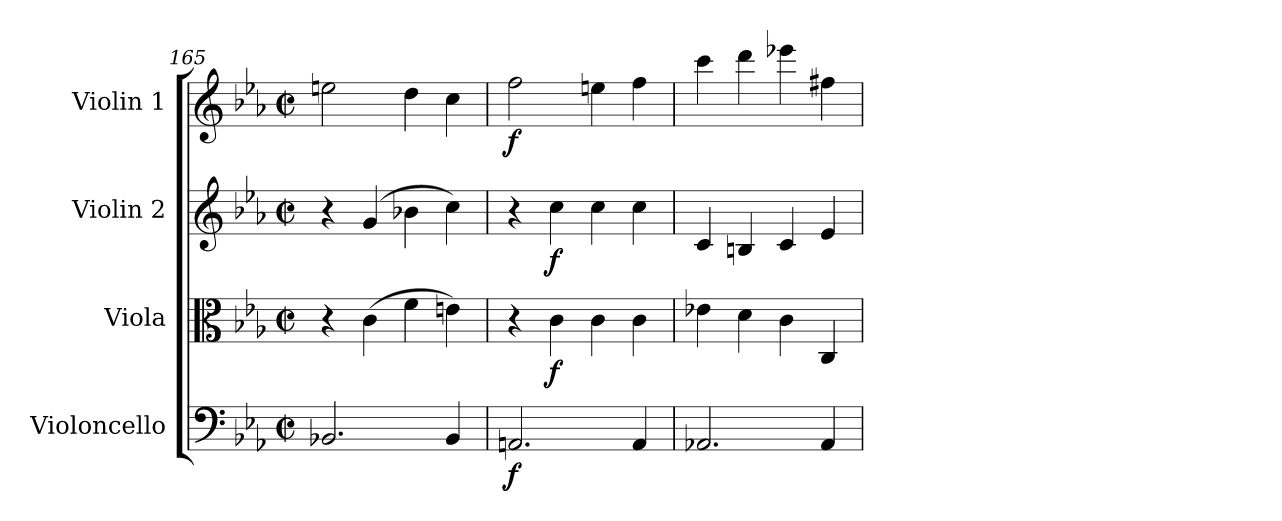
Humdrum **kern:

**kern	**dynam	**kern	**dynam	**kern	**dynam	**kern	**dynam
*part4	*part4	*part3	*part3	*part2	*part2	*part1	*part1
*staff4	*staff4	*staff3	*staff3	*staff2	*staff2	*staff1	*staff1
*I"Violoncello	*	*I"Viola	*	*I"Violin 2	*	*I"Violin 1	*
*I'Vc	*	*I'Vla	*	*I'Vln	*	*I'Vln	*
*clefF4	*	*clefC3	*	*clefG2	*	*clefG2	*
*k[b-e-a-]	*	*k[b-e-a-]	*	*k[b-e-a-]	*	*k[b-e-a-]	*
*M2/2	*	*M2/2	*	*M2/2	*	*M2/2	*
*met(c|)	*	*met(c|)	*	*met(c|)	*	*met(c|)	*
=165	=165	=165	=165	=165	=165	=165	=165
2.BB-X/	.	4r	.	4r	.	2een\	.
.	.	(4c\	.	(4g/	.	.	.
.	.	4f\	.	4b-X\	.	4dd\	.
4BB-/	.	4en\)	.	4cc\)	.	4cc\	.
=166	=166	=166	=166	=166	=166	=166	=166
!	!LO:DY:b	!	!	!	!	!	!LO:DY:b
2.AAn/	f	4r	.	4r	.	2ff\	f
!	!	!	!LO:DY:b	!	!LO:DY:b	!	!
.	.	4c\	f	4cc\	f	.	.
.	.	4c\	.	4cc\	.	4een\	.
4AA/	.	4c\	.	4cc\	.	4ff\	.
=167	=167	=167	=167	=167	=167	=167	=167
2.AA-X/	.	4e-X\	.	4c/	.	4ccc\	.
.	.	4d\	.	4Bn/	.	4ddd\	.
.	.	4c\	.	4c/	.	4eee-X\	.
4AA-/	.	4C/	.	4e-/	.	4ff#X\	.
=	=	=	=	=	=	=	=
*-	*-	*-	*-	*-	*-	*-	*-
